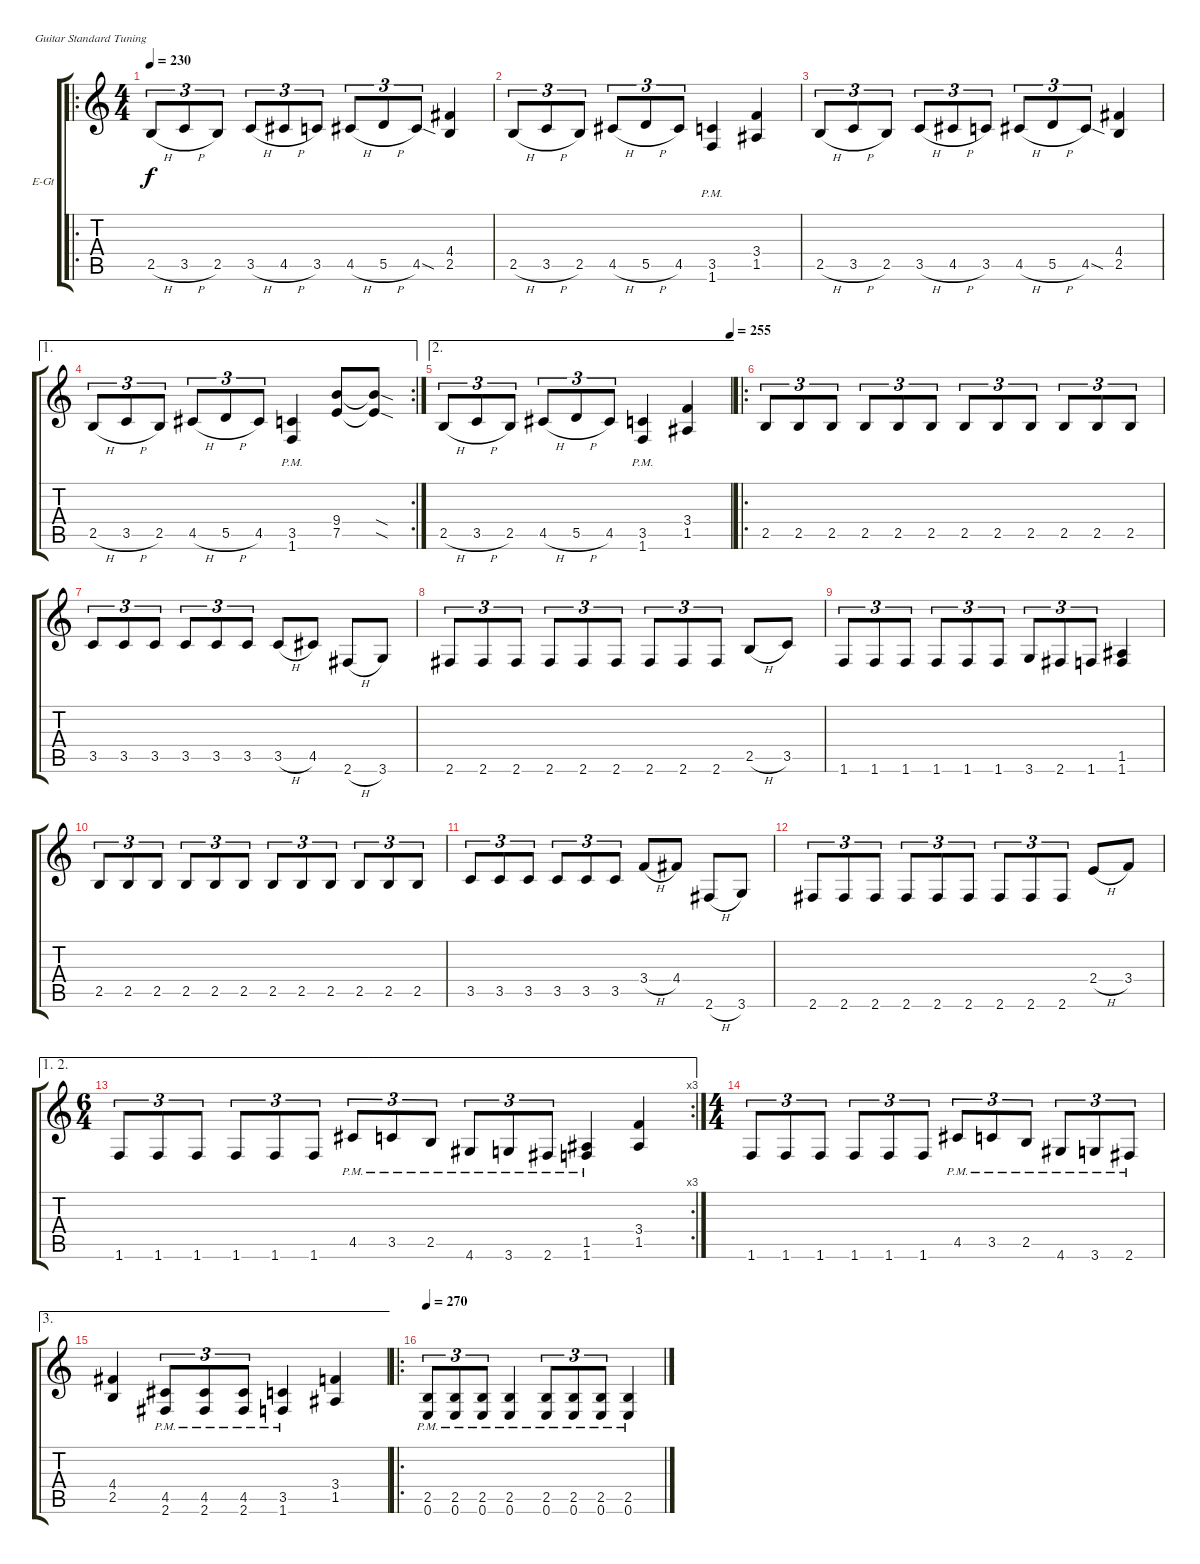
\defaultSystemsLayout 4
\bracketExtendMode groupsimilarinstruments
\firstSystemTrackNameOrientation horizontal
\otherSystemsTrackNameOrientation horizontal
\track ("Electric Guitar" "E-Gt") {instrument distortionguitar}
\staff {score tabs}
\tuning (E4 B3 G3 D3 A2 E2)
\ro
\ts (4 4)
\tempo 230
\clef g2
\scale
1.06936
\ks c
2.5{h}.8{tu (3 2) dy f instrument distortionguitar} 3.5{h}.8{tu (3 2)} 2.5.8{tu (3 2)} 3.5{h}.8{tu (3 2)} 4.5{h}.8{tu (3 2)} 3.5.8{tu (3 2)} 4.5{h}.8{tu (3 2)} 5.5{h}.8{tu (3 2)} 4.5{sod}.8{tu (3 2)} (2.5 4.4).4 |
\scale
0.930643 2.5{h}.8{tu (3 2)} 3.5{h}.8{tu (3 2)} 2.5.8{tu (3 2)} 4.5{h}.8{tu (3 2)} 5.5{h}.8{tu (3 2)} 4.5.8{tu (3 2)} (3.5{pm} 1.6{pm}).4 (1.5 3.4).4 |
\scale
1.03909 2.5{h}.8{tu (3 2)} 3.5{h}.8{tu (3 2)} 2.5.8{tu (3 2)} 3.5{h}.8{tu (3 2)} 4.5{h}.8{tu (3 2)} 3.5.8{tu (3 2)} 4.5{h}.8{tu (3 2)} 5.5{h}.8{tu (3 2)} 4.5{sod}.8{tu (3 2)} (2.5 4.4).4 |
\ae 1
\rc 2
\scale
0.960908 2.5{h}.8{tu (3 2)} 3.5{h}.8{tu (3 2)} 2.5.8{tu (3 2)} 4.5{h}.8{tu (3 2)} 5.5{h}.8{tu (3 2)} 4.5.8{tu (3 2)} (3.5{pm} 1.6{pm}).4 (7.5 9.4).8 (9.4{sod t} 7.5{sod t}).8 |
\ae 2
\tempo (255 1)
\scale
1.03909 2.5{h}.8{tu (3 2)} 3.5{h}.8{tu (3 2)} 2.5.8{tu (3 2)} 4.5{h}.8{tu (3 2)} 5.5{h}.8{tu (3 2)} 4.5.8{tu (3 2)} (3.5{pm} 1.6{pm}).4 (1.5 3.4).4 |
\ro
\scale
1.06936 2.5.8{tu (3 2)} 2.5.8{tu (3 2)} 2.5.8{tu (3 2)} 2.5.8{tu (3 2)} 2.5.8{tu (3 2)} 2.5.8{tu (3 2)} 2.5.8{tu (3 2)} 2.5.8{tu (3 2)} 2.5.8{tu (3 2)} 2.5.8{tu (3 2)} 2.5.8{tu (3 2)} 2.5.8{tu (3 2)} |
\scale
0.930643 3.5.8{tu (3 2)} 3.5.8{tu (3 2)} 3.5.8{tu (3 2)} 3.5.8{tu (3 2)} 3.5.8{tu (3 2)} 3.5.8{tu (3 2)} 3.5{h}.8 4.5.8 2.6{h}.8 3.6.8 |
\scale
1.03909 2.6.8{tu (3 2)} 2.6.8{tu (3 2)} 2.6.8{tu (3 2)} 2.6.8{tu (3 2)} 2.6.8{tu (3 2)} 2.6.8{tu (3 2)} 2.6.8{tu (3 2)} 2.6.8{tu (3 2)} 2.6.8{tu (3 2)} 2.5{h}.8 3.5.8 |
\scale
0.960908 1.6.8{tu (3 2)} 1.6.8{tu (3 2)} 1.6.8{tu (3 2)} 1.6.8{tu (3 2)} 1.6.8{tu (3 2)} 1.6.8{tu (3 2)} 3.6.8{tu (3 2)} 2.6.8{tu (3 2)} 1.6.8{tu (3 2)} (1.6 1.5).4 |
2.5.8{tu (3 2)} 2.5.8{tu (3 2)} 2.5.8{tu (3 2)} 2.5.8{tu (3 2)} 2.5.8{tu (3 2)} 2.5.8{tu (3 2)} 2.5.8{tu (3 2)} 2.5.8{tu (3 2)} 2.5.8{tu (3 2)} 2.5.8{tu (3 2)} 2.5.8{tu (3 2)} 2.5.8{tu (3 2)} |
\scale
1.03909 3.5.8{tu (3 2)} 3.5.8{tu (3 2)} 3.5.8{tu (3 2)} 3.5.8{tu (3 2)} 3.5.8{tu (3 2)} 3.5.8{tu (3 2)} 3.4{h}.8 4.4.8 2.6{h}.8 3.6.8 |
\scale
0.960908 2.6.8{tu (3 2)} 2.6.8{tu (3 2)} 2.6.8{tu (3 2)} 2.6.8{tu (3 2)} 2.6.8{tu (3 2)} 2.6.8{tu (3 2)} 2.6.8{tu (3 2)} 2.6.8{tu (3 2)} 2.6.8{tu (3 2)} 2.4{h}.8 3.4.8 |
\ae (1 2)
\rc 3
\ts (6 4)
\scale
1.03909 1.6.8{tu (3 2)} 1.6.8{tu (3 2)} 1.6.8{tu (3 2)} 1.6.8{tu (3 2)} 1.6.8{tu (3 2)} 1.6.8{tu (3 2)} 4.5{pm}.8{tu (3 2)} 3.5{pm}.8{tu (3 2)} 2.5{pm}.8{tu (3 2)} 4.6{pm}.8{tu (3 2)} 3.6{pm}.8{tu (3 2)} 2.6{pm}.8{tu (3 2)} (1.6{pm} 1.5{pm}).4 (1.5 3.4).4 |
\ts (4 4)
\scale
0.960908 1.6.8{tu (3 2)} 1.6.8{tu (3 2)} 1.6.8{tu (3 2)} 1.6.8{tu (3 2)} 1.6.8{tu (3 2)} 1.6.8{tu (3 2)} 4.5{pm}.8{tu (3 2)} 3.5{pm}.8{tu (3 2)} 2.5{pm}.8{tu (3 2)} 4.6{pm}.8{tu (3 2)} 3.6{pm}.8{tu (3 2)} 2.6{pm}.8{tu (3 2)} |
\ae 3
\scale
1.03909 (4.4 2.5).4 (2.6{pm} 4.5{pm}).8{tu (3 2)} (2.6{pm} 4.5{pm}).8{tu (3 2)} (2.6{pm} 4.5{pm}).8{tu (3 2)} (1.6{pm} 3.5{pm}).4 (1.5 3.4).4 |
\ro
\tempo 270
\scale
0.960908 (0.6{pm} 2.5{pm}).8{tu (3 2)} (0.6{pm} 2.5{pm}).8{tu (3 2)} (0.6{pm} 2.5{pm}).8{tu (3 2) beam merge} (0.6{pm} 2.5{pm}).4 (0.6{pm} 2.5{pm}).8{tu (3 2)} (0.6{pm} 2.5{pm}).8{tu (3 2)} (0.6{pm} 2.5{pm}).8{tu (3 2) beam merge} (0.6{pm} 2.5{pm}).4
